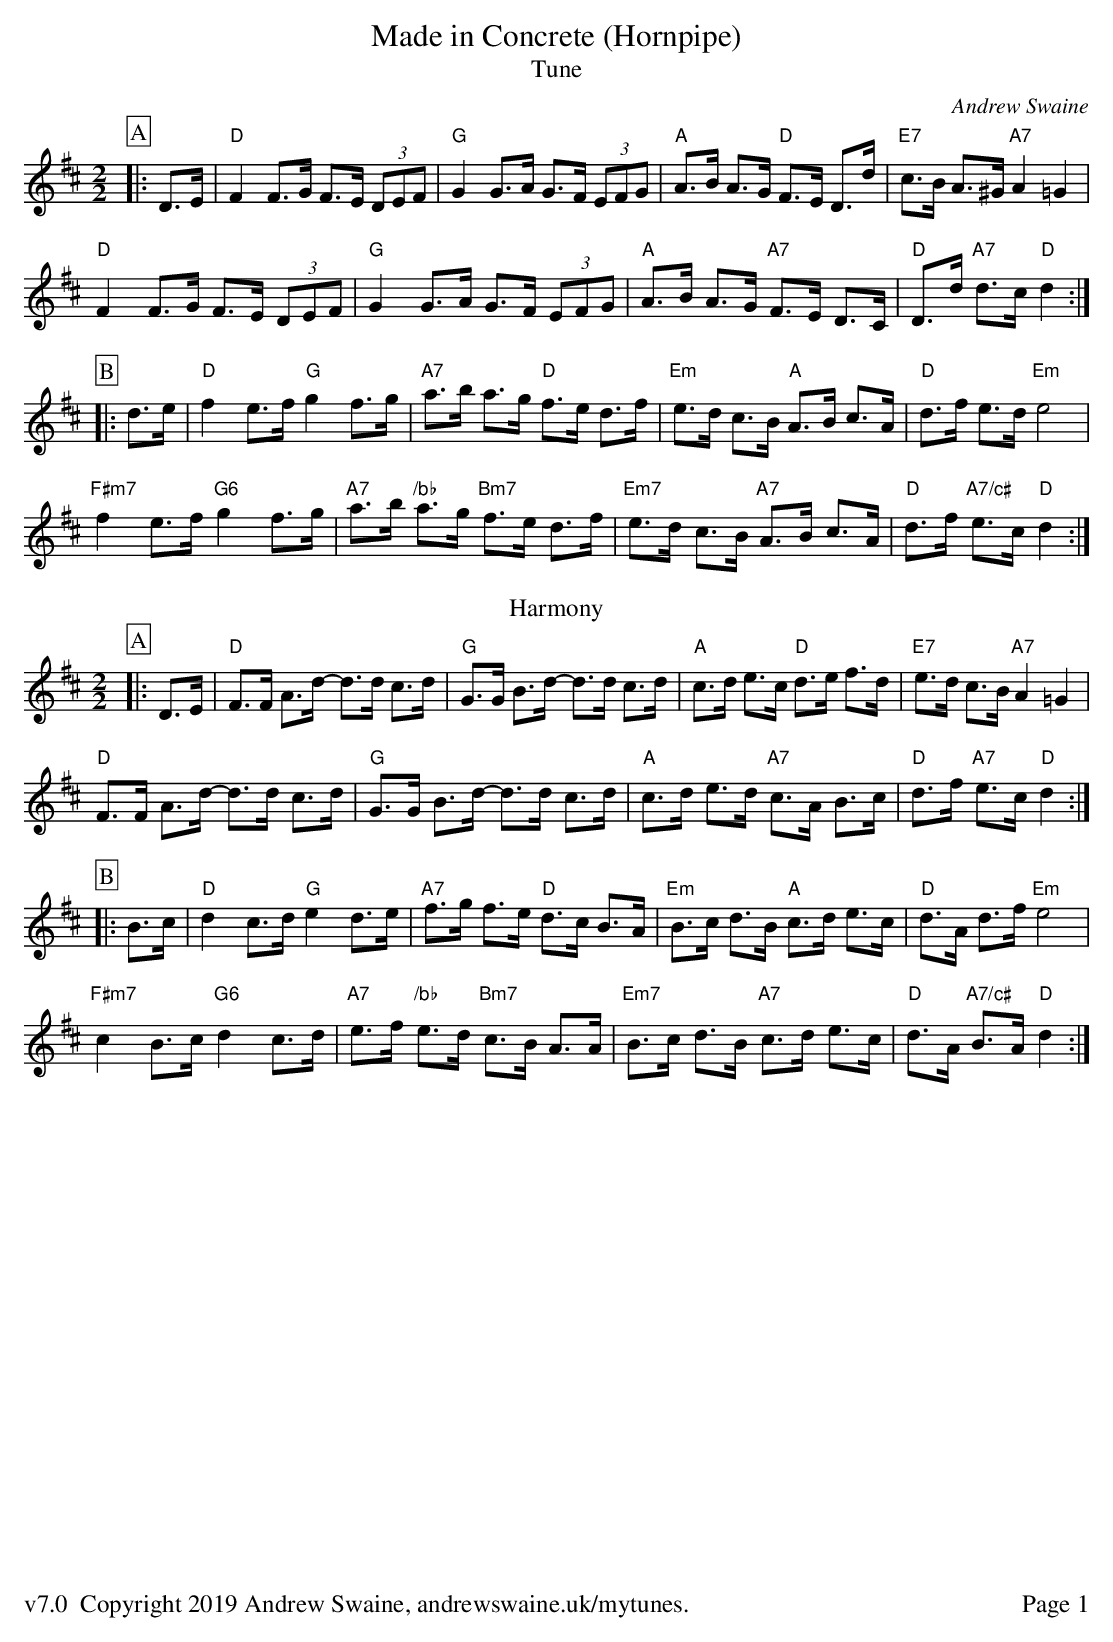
X:1
T:Made in Concrete (Hornpipe)
T:Tune
C:Andrew Swaine
M:2/2
L:1/8
K:D
P:A
|:D>E|"D"F2 F>G F>E (3DEF|"G"G2 G>A G>F (3EFG|\
"A"A>B A>G "D"F>E D>d|"E7"c>B A>^G "A7"A2 =G2|
"D"F2 F>G F>E (3DEF|"G"G2 G>A G>F (3EFG|\
"A"A>B A>G "A7"F>E D>C|"D"D>d "A7"d>c "D"d2:|
P:B
|:d>e|"D"f2 e>f "G"g2 f>g|"A7"a>b a>g "D"f>e d>f|\
"Em"e>d c>B "A"A>B c>A|"D"d>f e>d "Em"e4|
"F#m7"f2 e>f "G6"g2 f>g|"A7"a>b "/bb"a>g "Bm7"f>e d>f|\
"Em7"e>d c>B "A7"A>B c>A|"D"d>f "A7/c#"e>c "D"d2:|
T:Harmony
P:A
|:D>E|"D"F>F A>d- d>d c>d|"G"G>G B>d- d>d c>d|\
"A"c>d e>c "D"d>e f>d|"E7"e>d c>B "A7"A2 =G2|
"D"F>F A>d- d>d c>d|"G"G>G B>d- d>d c>d|\
"A"c>d e>d "A7"c>A B>c|"D"d>f "A7"e>c "D"d2:|
P:B
|:B>c|"D"d2 c>d "G"e2 d>e|"A7"f>g f>e "D"d>c B>A|\
"Em"B>c d>B "A"c>d e>c|"D"d>A d>f "Em"e4|
"F#m7"c2 B>c "G6"d2 c>d|"A7"e>f "/bb"e>d "Bm7"c>B A>A|\
"Em7"B>c d>B "A7"c>d e>c|"D"d>A "A7/c#"B>A "D"d2:|
